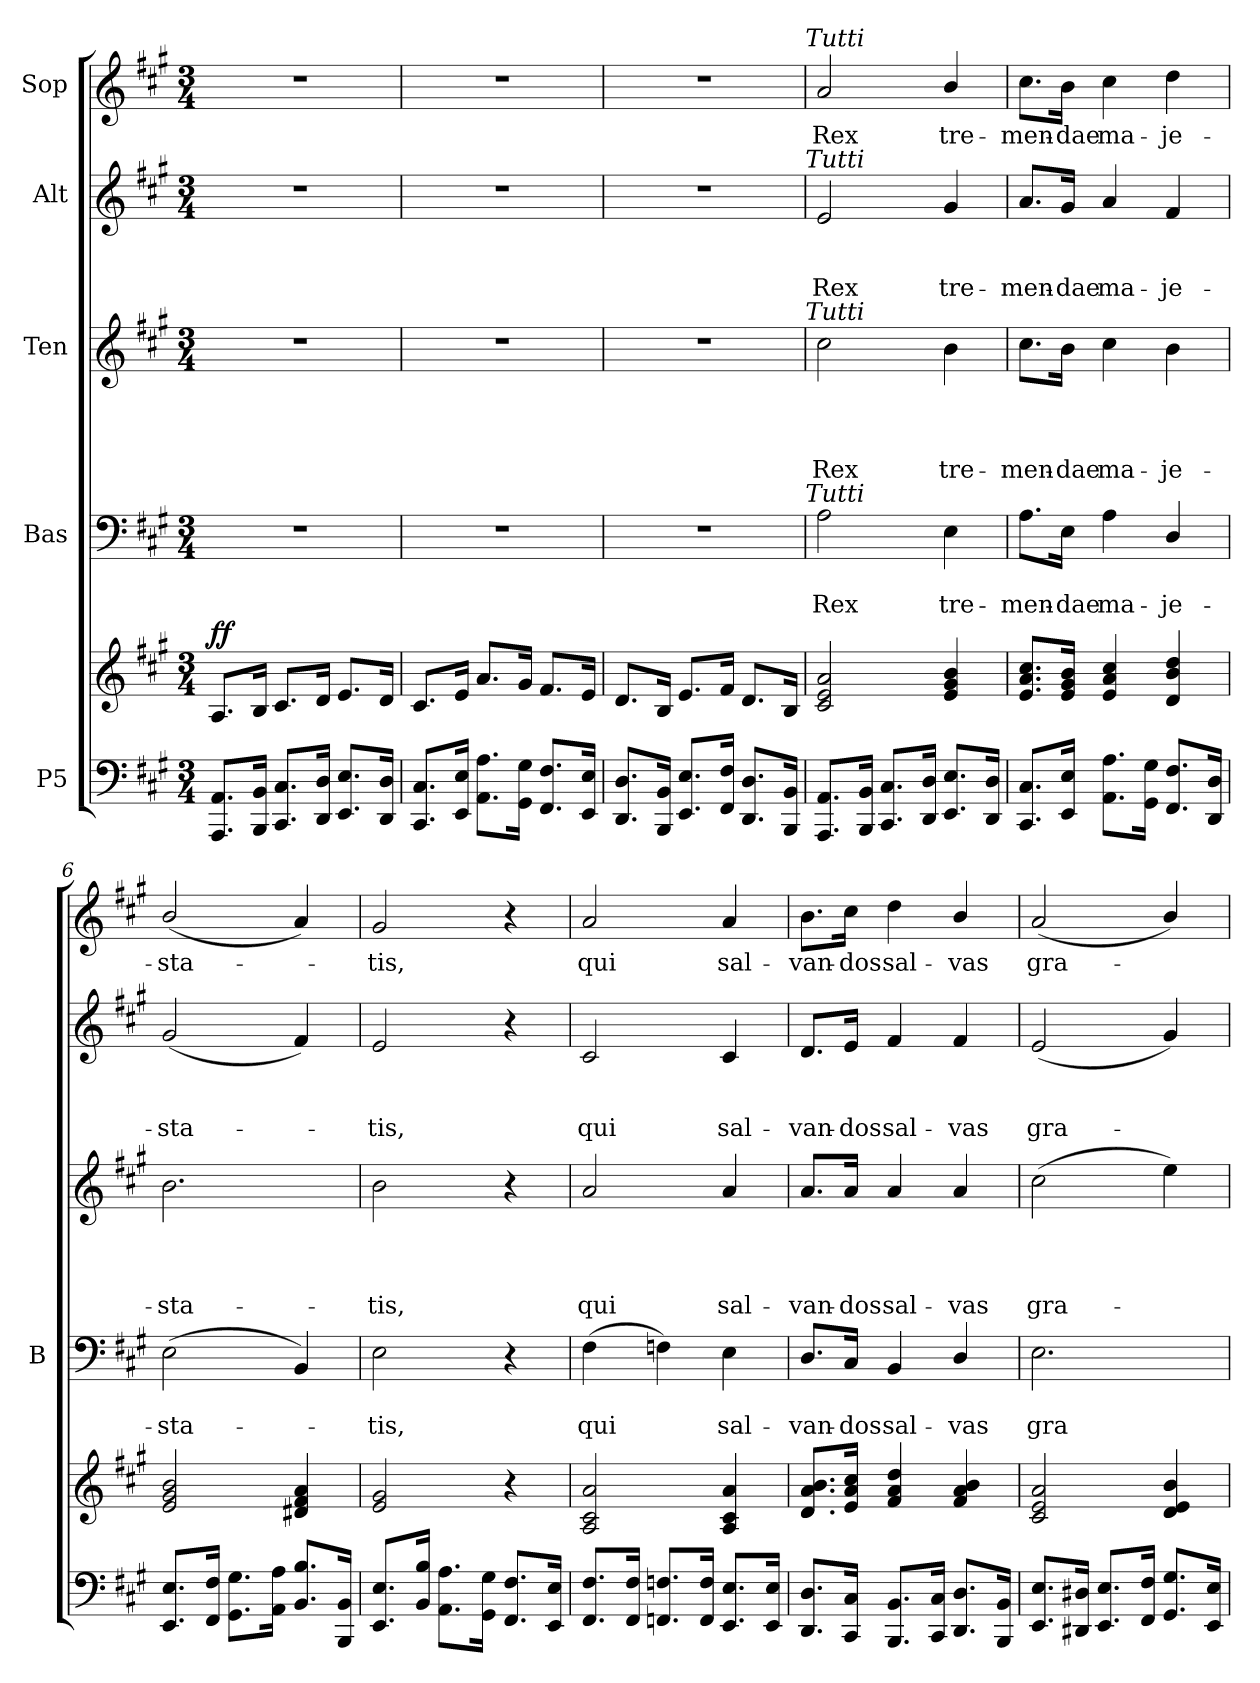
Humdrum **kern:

**kern	**kern	**dynam	**kern	**text	**text	**kern	**text	**text	**text	**text	**kern	**text	**text	**text	**kern	**text
*part5	*part5	*part5	*part4	*part4	*part4	*part3	*part3	*part3	*part3	*part3	*part2	*part2	*part2	*part2	*part1	*part1
*staff6	*staff5	*staff5/6	*staff4	*staff4	*staff4	*staff3	*staff3	*staff3	*staff3	*staff3	*staff2	*staff2	*staff2	*staff2	*staff1	*staff1
*I"P5	*	*	*I"Bas	*	*	*I"Ten	*	*	*	*	*I"Alt	*	*	*	*I"Sop	*
*	*	*	*I'B	*	*	*	*	*	*	*	*	*	*	*	*	*
*clefF4	*clefG2	*	*clefF4	*	*	*clefG2	*	*	*	*	*clefG2	*	*	*	*clefG2	*
*	*	*	*	*	*	*ITrd7c12	*	*	*	*	*	*	*	*	*	*
*k[f#c#g#]	*k[f#c#g#]	*	*k[f#c#g#]	*	*	*k[f#c#g#]	*	*	*	*	*k[f#c#g#]	*	*	*	*k[f#c#g#]	*
*A:	*A:	*	*A:	*	*	*A:	*	*	*	*	*A:	*	*	*	*A:	*
*M3/4	*M3/4	*	*M3/4	*	*	*M3/4	*	*	*	*	*M3/4	*	*	*	*M3/4	*
*MM63	*MM63	*	*MM63	*	*	*MM63	*	*	*	*	*MM63	*	*	*	*MM63	*
=1	=1	=1	=1	=1	=1	=1	=1	=1	=1	=1	=1	=1	=1	=1	=1	=1
!	!	!LO:DY:a	!LO:N:vis=1	!	!	!LO:N:vis=1	!	!	!	!	!LO:N:vis=1	!	!	!	!LO:N:vis=1	!
8.AAA/ 8.AA/L	8.A/L	ff	2.r	.	.	2.r	.	.	.	.	2.r	.	.	.	2.r	.
16BBB/ 16BB/Jk	16B/Jk	.	.	.	.	.	.	.	.	.	.	.	.	.	.	.
8.CC#/ 8.C#/L	8.c#/L	.	.	.	.	.	.	.	.	.	.	.	.	.	.	.
16DD/ 16D/Jk	16d/Jk	.	.	.	.	.	.	.	.	.	.	.	.	.	.	.
8.EE/ 8.E/L	8.e/L	.	.	.	.	.	.	.	.	.	.	.	.	.	.	.
16DD/ 16D/Jk	16d/Jk	.	.	.	.	.	.	.	.	.	.	.	.	.	.	.
=2	=2	=2	=2	=2	=2	=2	=2	=2	=2	=2	=2	=2	=2	=2	=2	=2
!	!	!	!LO:N:vis=1	!	!	!LO:N:vis=1	!	!	!	!	!LO:N:vis=1	!	!	!	!LO:N:vis=1	!
8.CC#/ 8.C#/L	8.c#/L	.	2.r	.	.	2.r	.	.	.	.	2.r	.	.	.	2.r	.
16EE/ 16E/Jk	16e/Jk	.	.	.	.	.	.	.	.	.	.	.	.	.	.	.
8.AA\ 8.A\L	8.a/L	.	.	.	.	.	.	.	.	.	.	.	.	.	.	.
16GG#\ 16G#\Jk	16g#/Jk	.	.	.	.	.	.	.	.	.	.	.	.	.	.	.
8.FF#/ 8.F#/L	8.f#/L	.	.	.	.	.	.	.	.	.	.	.	.	.	.	.
16EE/ 16E/Jk	16e/Jk	.	.	.	.	.	.	.	.	.	.	.	.	.	.	.
=3	=3	=3	=3	=3	=3	=3	=3	=3	=3	=3	=3	=3	=3	=3	=3	=3
!	!	!	!LO:N:vis=1	!	!	!LO:N:vis=1	!	!	!	!	!LO:N:vis=1	!	!	!	!LO:N:vis=1	!
8.DD/ 8.D/L	8.d/L	.	2.r	.	.	2.r	.	.	.	.	2.r	.	.	.	2.r	.
16BBB/ 16BB/Jk	16B/Jk	.	.	.	.	.	.	.	.	.	.	.	.	.	.	.
8.EE/ 8.E/L	8.e/L	.	.	.	.	.	.	.	.	.	.	.	.	.	.	.
16FF#/ 16F#/Jk	16f#/Jk	.	.	.	.	.	.	.	.	.	.	.	.	.	.	.
8.DD/ 8.D/L	8.d/L	.	.	.	.	.	.	.	.	.	.	.	.	.	.	.
16BBB/ 16BB/Jk	16B/Jk	.	.	.	.	.	.	.	.	.	.	.	.	.	.	.
!	!	!	!	!	!	!	!	!	!	!	!	!	!	!	!LO:TX:a:i:t=Tutti	!
!	!	!	!	!	!	!	!	!	!	!	!LO:TX:a:i:t=Tutti	!	!	!	!	!
!	!	!	!	!	!	!LO:TX:a:i:t=Tutti	!	!	!	!	!	!	!	!	!	!
!	!	!	!LO:TX:a:i:t=Tutti	!	!	!	!	!	!	!	!	!	!	!	!	!
=4	=4	=4	=4	=4	=4	=4	=4	=4	=4	=4	=4	=4	=4	=4	=4	=4
!	!	!	!	!	!LO:LY:b	!	!	!	!	!LO:LY:b	!	!	!	!LO:LY:b	!	!LO:LY:b
8.AAA/ 8.AA/L	2c#/ 2e/ 2a/	.	2A\	.	Rex	2c#\	.	.	.	Rex	2e/	.	.	Rex	2a/	Rex
16BBB/ 16BB/Jk	.	.	.	.	.	.	.	.	.	.	.	.	.	.	.	.
8.CC#/ 8.C#/L	.	.	.	.	.	.	.	.	.	.	.	.	.	.	.	.
16DD/ 16D/Jk	.	.	.	.	.	.	.	.	.	.	.	.	.	.	.	.
!	!	!	!	!	!LO:LY:b	!	!	!	!	!LO:LY:b	!	!	!	!LO:LY:b	!	!LO:LY:b
8.EE/ 8.E/L	4e/ 4g#/ 4b/	.	4E\	.	tre-	4B\	.	.	.	tre-	4g#/	.	.	tre-	4b/	tre-
16DD/ 16D/Jk	.	.	.	.	.	.	.	.	.	.	.	.	.	.	.	.
=5	=5	=5	=5	=5	=5	=5	=5	=5	=5	=5	=5	=5	=5	=5	=5	=5
!	!	!	!	!	!LO:LY:b	!	!	!	!	!LO:LY:b	!	!	!	!LO:LY:b	!	!LO:LY:b
8.CC#/ 8.C#/L	8.e/ 8.a/ 8.cc#/L	.	8.A\L	.	-men-	8.c#\L	.	.	.	-men-	8.a/L	.	.	-men-	8.cc#\L	-men-
!	!	!	!	!	!LO:LY:b	!	!	!	!	!LO:LY:b	!	!	!	!LO:LY:b	!	!LO:LY:b
16EE/ 16E/Jk	16e/ 16g#/ 16b/Jk	.	16E\Jk	.	-dae	16B\Jk	.	.	.	-dae	16g#/Jk	.	.	-dae	16b\Jk	-dae
!	!	!	!	!	!LO:LY:b	!	!	!	!	!LO:LY:b	!	!	!	!LO:LY:b	!	!LO:LY:b
8.AA\ 8.A\L	4e/ 4a/ 4cc#/	.	4A\	.	ma-	4c#\	.	.	.	ma-	4a/	.	.	ma-	4cc#\	ma-
16GG#\ 16G#\Jk	.	.	.	.	.	.	.	.	.	.	.	.	.	.	.	.
!	!	!	!	!	!LO:LY:b	!	!	!	!	!LO:LY:b	!	!	!	!LO:LY:b	!	!LO:LY:b
8.FF#/ 8.F#/L	4d/ 4b/ 4dd/	.	4D/	.	-je-	4B\	.	.	.	-je-	4f#/	.	.	-je-	4dd\	-je-
16DD/ 16D/Jk	.	.	.	.	.	.	.	.	.	.	.	.	.	.	.	.
=6	=6	=6	=6	=6	=6	=6	=6	=6	=6	=6	=6	=6	=6	=6	=6	=6
!	!	!	!	!	!LO:LY:b	!	!	!	!	!LO:LY:b	!	!	!	!LO:LY:b	!	!LO:LY:b
8.EE/ 8.E/L	2e/ 2g#/ 2b/	.	(>2E\	.	-sta-	2.B\	.	.	.	-sta-	(<2g#/	.	.	-sta-	(<2b/	-sta-
16FF#/ 16F#/Jk	.	.	.	.	.	.	.	.	.	.	.	.	.	.	.	.
8.GG#\ 8.G#\L	.	.	.	.	.	.	.	.	.	.	.	.	.	.	.	.
16AA\ 16A\Jk	.	.	.	.	.	.	.	.	.	.	.	.	.	.	.	.
8.BB/ 8.B/L	4d#X/ 4f#/ 4a/	.	4BB/)	.	.	.	.	.	.	.	4f#/)	.	.	.	4a/)	.
16BBB/ 16BB/Jk	.	.	.	.	.	.	.	.	.	.	.	.	.	.	.	.
!!LO:LB:g=z
=7	=7	=7	=7	=7	=7	=7	=7	=7	=7	=7	=7	=7	=7	=7	=7	=7
!	!	!	!	!	!LO:LY:b	!	!	!	!	!LO:LY:b	!	!	!	!LO:LY:b	!	!LO:LY:b
8.EE/ 8.E/L	2e/ 2g#/	.	2E\	.	-tis,	2B\	.	.	.	-tis,	2e/	.	.	-tis,	2g#/	-tis,
16BB/ 16B/Jk	.	.	.	.	.	.	.	.	.	.	.	.	.	.	.	.
8.AA\ 8.A\L	.	.	.	.	.	.	.	.	.	.	.	.	.	.	.	.
16GG#\ 16G#\Jk	.	.	.	.	.	.	.	.	.	.	.	.	.	.	.	.
8.FF#/ 8.F#/L	4r	.	4r	.	.	4r	.	.	.	.	4r	.	.	.	4r	.
16EE/ 16E/Jk	.	.	.	.	.	.	.	.	.	.	.	.	.	.	.	.
=8	=8	=8	=8	=8	=8	=8	=8	=8	=8	=8	=8	=8	=8	=8	=8	=8
!	!	!	!	!	!LO:LY:b	!	!	!	!	!LO:LY:b	!	!	!	!LO:LY:b	!	!LO:LY:b
8.FF#/ 8.F#/L	2A/ 2c#/ 2a/	.	(>4F#\	.	qui	2A/	.	.	.	qui	2c#/	.	.	qui	2a/	qui
16FF#/ 16F#/Jk	.	.	.	.	.	.	.	.	.	.	.	.	.	.	.	.
8.FFn/ 8.Fn/L	.	.	4Fn\)	.	.	.	.	.	.	.	.	.	.	.	.	.
16FF/ 16F/Jk	.	.	.	.	.	.	.	.	.	.	.	.	.	.	.	.
!	!	!	!	!	!LO:LY:b	!	!	!	!	!LO:LY:b	!	!	!	!LO:LY:b	!	!LO:LY:b
8.EE/ 8.E/L	4A/ 4c#/ 4a/	.	4E\	.	sal-	4A/	.	.	.	sal-	4c#/	.	.	sal-	4a/	sal-
16EE/ 16E/Jk	.	.	.	.	.	.	.	.	.	.	.	.	.	.	.	.
=9	=9	=9	=9	=9	=9	=9	=9	=9	=9	=9	=9	=9	=9	=9	=9	=9
!	!	!	!	!	!LO:LY:b	!	!	!	!	!LO:LY:b	!	!	!	!LO:LY:b	!	!LO:LY:b
8.DD/ 8.D/L	8.d/ 8.a/ 8.b/L	.	8.D/L	.	-van-	8.A/L	.	.	.	-van-	8.d/L	.	.	-van-	8.b\L	-van-
!	!	!	!	!	!LO:LY:b	!	!	!	!	!LO:LY:b	!	!	!	!LO:LY:b	!	!LO:LY:b
16CC#/ 16C#/Jk	16e/ 16a/ 16cc#/Jk	.	16C#/Jk	.	-dos	16A/Jk	.	.	.	-dos	16e/Jk	.	.	-dos	16cc#\Jk	-dos
!	!	!	!	!	!LO:LY:b	!	!	!	!	!LO:LY:b	!	!	!	!LO:LY:b	!	!LO:LY:b
8.BBB/ 8.BB/L	4f#/ 4a/ 4dd/	.	4BB/	.	sal-	4A/	.	.	.	sal-	4f#/	.	.	sal-	4dd\	sal-
16CC#/ 16C#/Jk	.	.	.	.	.	.	.	.	.	.	.	.	.	.	.	.
!	!	!	!	!	!LO:LY:b	!	!	!	!	!LO:LY:b	!	!	!	!LO:LY:b	!	!LO:LY:b
8.DD/ 8.D/L	4f#/ 4a/ 4b/	.	4D/	.	-vas	4A/	.	.	.	-vas	4f#/	.	.	-vas	4b/	-vas
16BBB/ 16BB/Jk	.	.	.	.	.	.	.	.	.	.	.	.	.	.	.	.
=10	=10	=10	=10	=10	=10	=10	=10	=10	=10	=10	=10	=10	=10	=10	=10	=10
!	!	!	!	!	!LO:LY:b	!	!	!	!	!LO:LY:b	!	!	!	!LO:LY:b	!	!LO:LY:b
8.EE/ 8.E/L	2c#/ 2e/ 2a/	.	2.E\	.	gra-	(<2c#\	.	.	.	gra-	(<2e/	.	.	gra-	(<2a/	gra-
16DD#X/ 16D#X/Jk	.	.	.	.	.	.	.	.	.	.	.	.	.	.	.	.
8.EE/ 8.E/L	.	.	.	.	.	.	.	.	.	.	.	.	.	.	.	.
16FF#/ 16F#/Jk	.	.	.	.	.	.	.	.	.	.	.	.	.	.	.	.
8.GG#/ 8.G#/L	4d/ 4e/ 4b/	.	.	.	.	4e\)	.	.	.	.	4g#/)	.	.	.	4b/)	.
16EE/ 16E/Jk	.	.	.	.	.	.	.	.	.	.	.	.	.	.	.	.
=	=	=	=	=	=	=	=	=	=	=	=	=	=	=	=	=
*-	*-	*-	*-	*-	*-	*-	*-	*-	*-	*-	*-	*-	*-	*-	*-	*-
